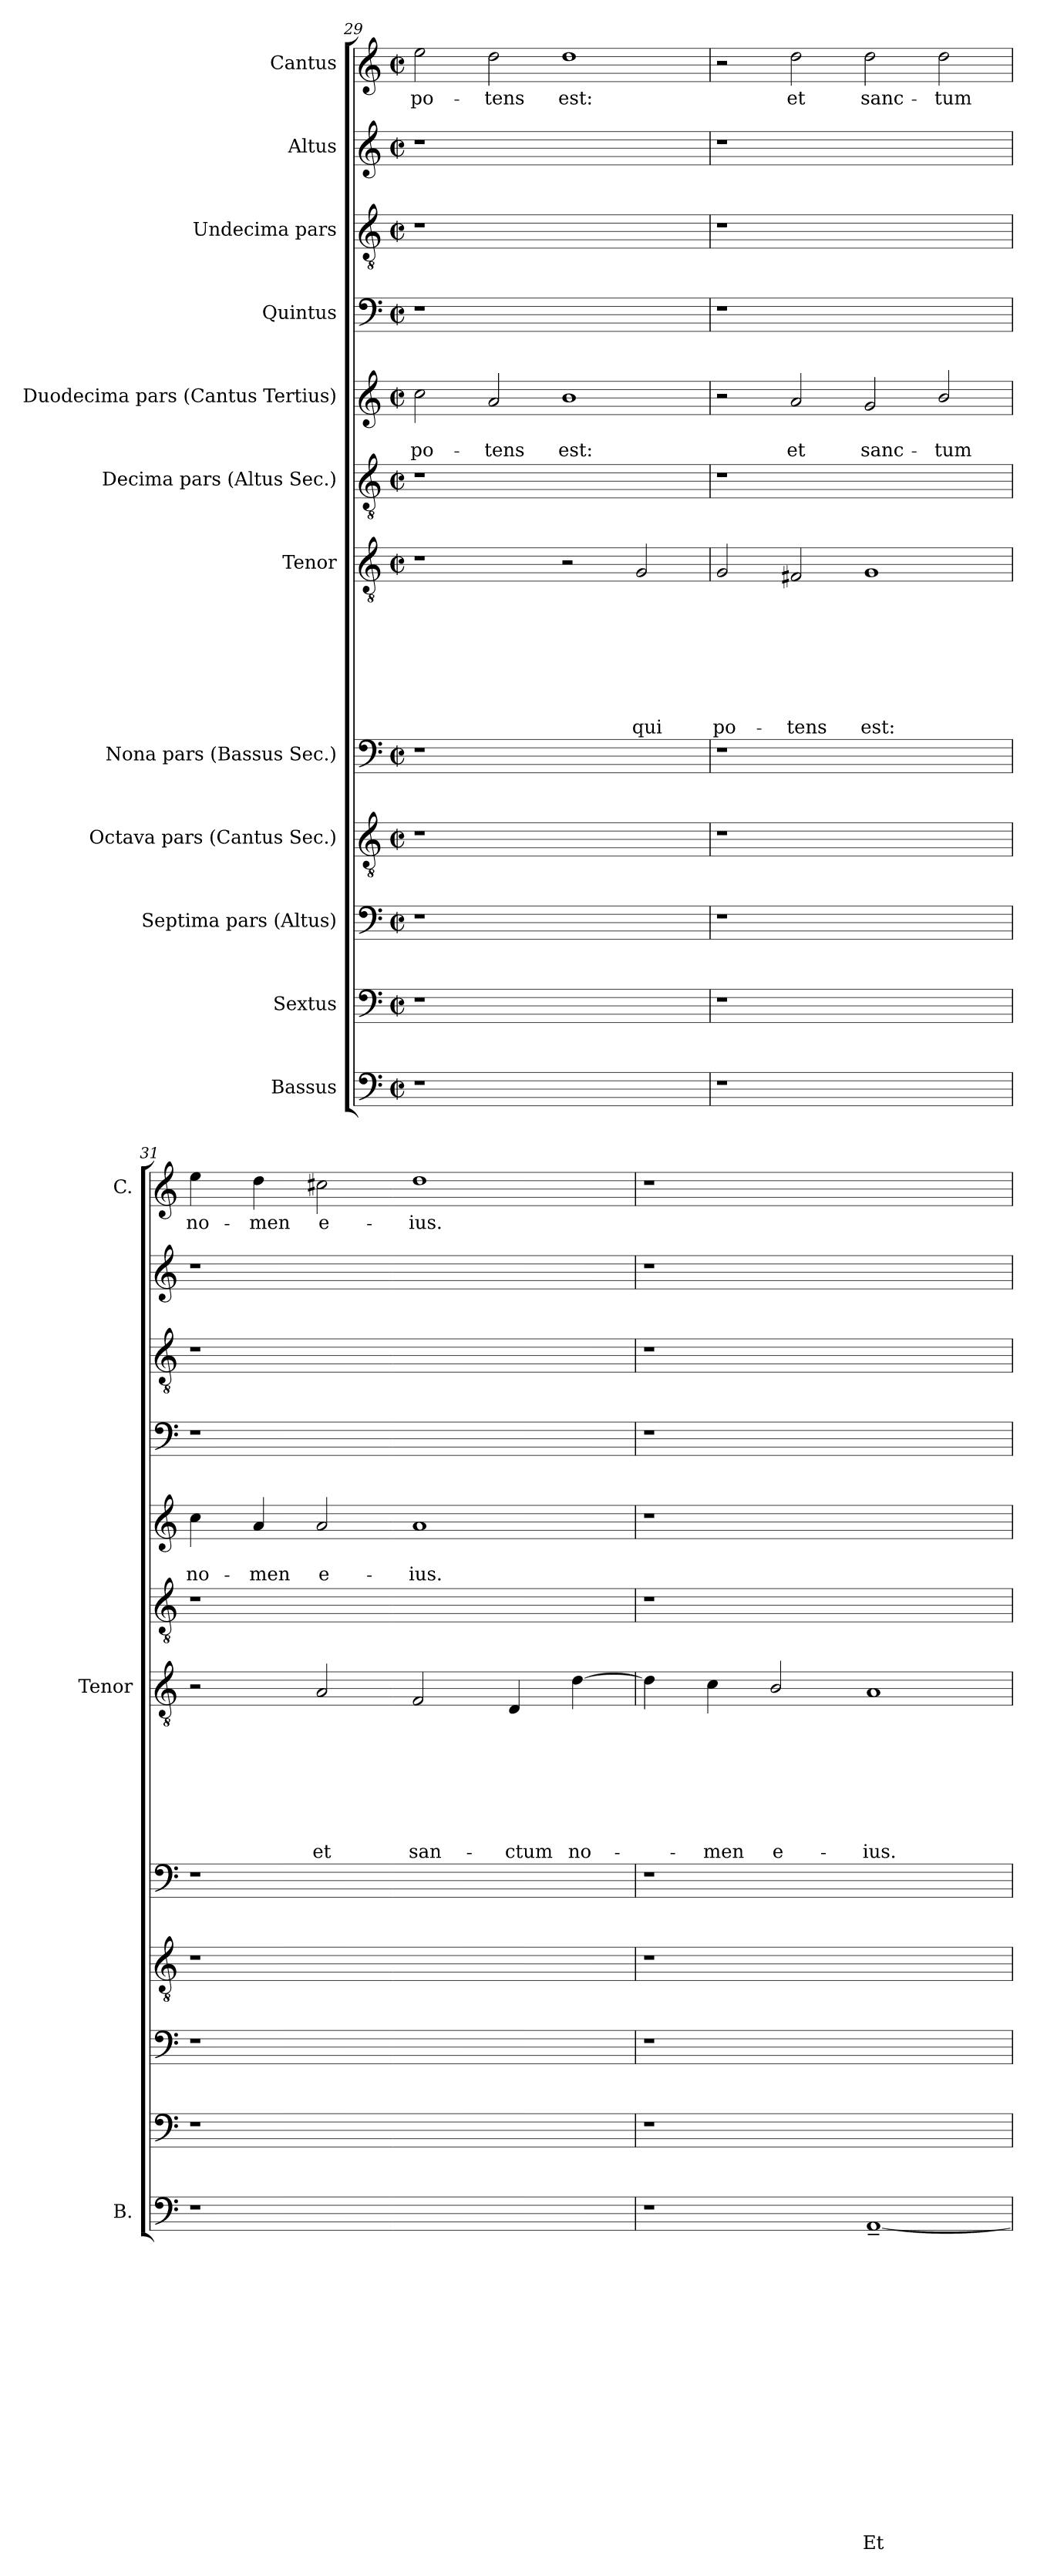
**kern	**text	**text	**text	**text	**text	**text	**text	**text	**text	**text	**text	**text	**text	**text	**text	**text	**text	**kern	**kern	**kern	**kern	**kern	**text	**text	**text	**text	**text	**text	**text	**text	**kern	**kern	**text	**text	**kern	**kern	**kern	**kern	**text
*part12	*part12	*part12	*part12	*part12	*part12	*part12	*part12	*part12	*part12	*part12	*part12	*part12	*part12	*part12	*part12	*part12	*part12	*part11	*part10	*part9	*part8	*part7	*part7	*part7	*part7	*part7	*part7	*part7	*part7	*part7	*part6	*part5	*part5	*part5	*part4	*part3	*part2	*part1	*part1
*staff12	*staff12	*staff12	*staff12	*staff12	*staff12	*staff12	*staff12	*staff12	*staff12	*staff12	*staff12	*staff12	*staff12	*staff12	*staff12	*staff12	*staff12	*staff11	*staff10	*staff9	*staff8	*staff7	*staff7	*staff7	*staff7	*staff7	*staff7	*staff7	*staff7	*staff7	*staff6	*staff5	*staff5	*staff5	*staff4	*staff3	*staff2	*staff1	*staff1
*I"Bassus	*	*	*	*	*	*	*	*	*	*	*	*	*	*	*	*	*	*I"Sextus	*I"Septima pars (Altus)	*I"Octava pars (Cantus Sec.)	*I"Nona pars (Bassus Sec.)	*I"Tenor	*	*	*	*	*	*	*	*	*I"Decima pars (Altus Sec.)	*I"Duodecima pars (Cantus Tertius)	*	*	*I"Quintus	*I"Undecima pars	*I"Altus	*I"Cantus	*
*I'B.	*	*	*	*	*	*	*	*	*	*	*	*	*	*	*	*	*	*	*	*	*	*I'Tenor	*	*	*	*	*	*	*	*	*	*	*	*	*	*	*	*I'C.	*
!!LO:PB:g=z
*clefF4	*	*	*	*	*	*	*	*	*	*	*	*	*	*	*	*	*	*clefF4	*clefF4	*clefGv2	*clefF4	*clefGv2	*	*	*	*	*	*	*	*	*clefGv2	*clefG2	*	*	*clefF4	*clefGv2	*clefG2	*clefG2	*
*k[]	*	*	*	*	*	*	*	*	*	*	*	*	*	*	*	*	*	*k[]	*k[]	*k[]	*k[]	*k[]	*	*	*	*	*	*	*	*	*k[]	*k[]	*	*	*k[]	*k[]	*k[]	*k[]	*
*C:	*	*	*	*	*	*	*	*	*	*	*	*	*	*	*	*	*	*C:	*C:	*C:	*C:	*C:	*	*	*	*	*	*	*	*	*C:	*C:	*	*	*C:	*C:	*C:	*C:	*
*M2/2	*	*	*	*	*	*	*	*	*	*	*	*	*	*	*	*	*	*M2/2	*M2/2	*M2/2	*M2/2	*M2/2	*	*	*	*	*	*	*	*	*M2/2	*M2/2	*	*	*M2/2	*M2/2	*M2/2	*M2/2	*
*met(c|)	*	*	*	*	*	*	*	*	*	*	*	*	*	*	*	*	*	*met(c|)	*met(c|)	*met(c|)	*met(c|)	*met(c|)	*	*	*	*	*	*	*	*	*met(c|)	*met(c|)	*	*	*met(c|)	*met(c|)	*met(c|)	*met(c|)	*
=29	=29	=29	=29	=29	=29	=29	=29	=29	=29	=29	=29	=29	=29	=29	=29	=29	=29	=29	=29	=29	=29	=29	=29	=29	=29	=29	=29	=29	=29	=29	=29	=29	=29	=29	=29	=29	=29	=29	=29
!LO:N:vis=1	!	!	!	!	!	!	!	!	!	!	!	!	!	!	!	!	!	!	!	!	!	!	!	!	!	!	!	!	!	!	!	!	!	!LO:LY:b	!	!	!	!	!LO:LY:b
1r	.	.	.	.	.	.	.	.	.	.	.	.	.	.	.	.	.	1r	1r	1r	1r	1r	.	.	.	.	.	.	.	.	1r	2cc\	.	po-	1r	1r	1r	2ee\	po-
!	!	!	!	!	!	!	!	!	!	!	!	!	!	!	!	!	!	!	!	!	!	!	!	!	!	!	!	!	!	!	!	!	!	!LO:LY:b	!	!	!	!	!LO:LY:b
.	.	.	.	.	.	.	.	.	.	.	.	.	.	.	.	.	.	.	.	.	.	.	.	.	.	.	.	.	.	.	.	2a/	.	-tens	.	.	.	2dd\	-tens
!	!	!	!	!	!	!	!	!	!	!	!	!	!	!	!	!	!	!	!	!	!	!	!	!	!	!	!	!	!	!	!	!	!	!LO:LY:b	!	!	!	!	!LO:LY:b
1ryy	.	.	.	.	.	.	.	.	.	.	.	.	.	.	.	.	.	1ryy	1ryy	1ryy	1ryy	2r	.	.	.	.	.	.	.	.	1ryy	1b	.	est:	1ryy	1ryy	1ryy	1dd	est:
!	!	!	!	!	!	!	!	!	!	!	!	!	!	!	!	!	!	!	!	!	!	!	!	!	!	!	!	!	!	!LO:LY:b	!	!	!	!	!	!	!	!	!
.	.	.	.	.	.	.	.	.	.	.	.	.	.	.	.	.	.	.	.	.	.	2G/	.	.	.	.	.	.	.	qui	.	.	.	.	.	.	.	.	.
=30	=30	=30	=30	=30	=30	=30	=30	=30	=30	=30	=30	=30	=30	=30	=30	=30	=30	=30	=30	=30	=30	=30	=30	=30	=30	=30	=30	=30	=30	=30	=30	=30	=30	=30	=30	=30	=30	=30	=30
!LO:N:vis=1	!	!	!	!	!	!	!	!	!	!	!	!	!	!	!	!	!	!	!	!	!	!	!	!	!	!	!	!	!	!LO:LY:b	!	!	!	!	!	!	!	!	!
1r	.	.	.	.	.	.	.	.	.	.	.	.	.	.	.	.	.	1r	1r	1r	1r	2G/	.	.	.	.	.	.	.	po-	1r	2r	.	.	1r	1r	1r	2r	.
!	!	!	!	!	!	!	!	!	!	!	!	!	!	!	!	!	!	!	!	!	!	!	!	!	!	!	!	!	!	!LO:LY:b	!	!	!	!LO:LY:b	!	!	!	!	!LO:LY:b
.	.	.	.	.	.	.	.	.	.	.	.	.	.	.	.	.	.	.	.	.	.	2F#X/	.	.	.	.	.	.	.	-tens	.	2a/	.	et	.	.	.	2dd\	et
!	!	!	!	!	!	!	!	!	!	!	!	!	!	!	!	!	!	!	!	!	!	!	!	!	!	!	!	!	!	!LO:LY:b	!	!	!	!LO:LY:b	!	!	!	!	!LO:LY:b
1ryy	.	.	.	.	.	.	.	.	.	.	.	.	.	.	.	.	.	1ryy	1ryy	1ryy	1ryy	1G	.	.	.	.	.	.	.	est:	1ryy	2g/	.	sanc-	1ryy	1ryy	1ryy	2dd\	sanc-
!	!	!	!	!	!	!	!	!	!	!	!	!	!	!	!	!	!	!	!	!	!	!	!	!	!	!	!	!	!	!	!	!	!	!LO:LY:b	!	!	!	!	!LO:LY:b
.	.	.	.	.	.	.	.	.	.	.	.	.	.	.	.	.	.	.	.	.	.	.	.	.	.	.	.	.	.	.	.	2b/	.	-tum	.	.	.	2dd\	-tum
=31	=31	=31	=31	=31	=31	=31	=31	=31	=31	=31	=31	=31	=31	=31	=31	=31	=31	=31	=31	=31	=31	=31	=31	=31	=31	=31	=31	=31	=31	=31	=31	=31	=31	=31	=31	=31	=31	=31	=31
!LO:N:vis=1	!	!	!	!	!	!	!	!	!	!	!	!	!	!	!	!	!	!	!	!	!	!	!	!	!	!	!	!	!	!	!	!	!	!LO:LY:b	!	!	!	!	!LO:LY:b
1r	.	.	.	.	.	.	.	.	.	.	.	.	.	.	.	.	.	1r	1r	1r	1r	2r	.	.	.	.	.	.	.	.	1r	4cc\	.	no-	1r	1r	1r	4ee\	no-
!	!	!	!	!	!	!	!	!	!	!	!	!	!	!	!	!	!	!	!	!	!	!	!	!	!	!	!	!	!	!	!	!	!	!LO:LY:b	!	!	!	!	!LO:LY:b
.	.	.	.	.	.	.	.	.	.	.	.	.	.	.	.	.	.	.	.	.	.	.	.	.	.	.	.	.	.	.	.	4a/	.	-men	.	.	.	4dd\	-men
!	!	!	!	!	!	!	!	!	!	!	!	!	!	!	!	!	!	!	!	!	!	!	!	!	!	!	!	!	!	!LO:LY:b	!	!	!	!LO:LY:b	!	!	!	!	!LO:LY:b
.	.	.	.	.	.	.	.	.	.	.	.	.	.	.	.	.	.	.	.	.	.	2A/	.	.	.	.	.	.	.	et	.	2a/	.	e-	.	.	.	2cc#X\	e-
!	!	!	!	!	!	!	!	!	!	!	!	!	!	!	!	!	!	!	!	!	!	!	!	!	!	!	!	!	!	!LO:LY:b	!	!	!	!LO:LY:b	!	!	!	!	!LO:LY:b
1ryy	.	.	.	.	.	.	.	.	.	.	.	.	.	.	.	.	.	1ryy	1ryy	1ryy	1ryy	2F/	.	.	.	.	.	.	.	san-	1ryy	1a	.	-ius.	1ryy	1ryy	1ryy	1dd	-ius.
!	!	!	!	!	!	!	!	!	!	!	!	!	!	!	!	!	!	!	!	!	!	!	!	!	!	!	!	!	!	!LO:LY:b	!	!	!	!	!	!	!	!	!
.	.	.	.	.	.	.	.	.	.	.	.	.	.	.	.	.	.	.	.	.	.	4D/	.	.	.	.	.	.	.	-ctum	.	.	.	.	.	.	.	.	.
!	!	!	!	!	!	!	!	!	!	!	!	!	!	!	!	!	!	!	!	!	!	!	!	!	!	!	!	!	!	!LO:LY:b	!	!	!	!	!	!	!	!	!
.	.	.	.	.	.	.	.	.	.	.	.	.	.	.	.	.	.	.	.	.	.	[>4d\	.	.	.	.	.	.	.	no-	.	.	.	.	.	.	.	.	.
=32	=32	=32	=32	=32	=32	=32	=32	=32	=32	=32	=32	=32	=32	=32	=32	=32	=32	=32	=32	=32	=32	=32	=32	=32	=32	=32	=32	=32	=32	=32	=32	=32	=32	=32	=32	=32	=32	=32	=32
!	!	!	!	!	!	!	!	!	!	!	!	!	!	!	!	!	!	!	!	!	!	!	!	!	!	!	!	!	!	!	!	!LO:N:vis=1	!	!	!	!	!	!LO:N:vis=1	!
1r	.	.	.	.	.	.	.	.	.	.	.	.	.	.	.	.	.	1r	1r	1r	1r	4d\]	.	.	.	.	.	.	.	.	1r	1r	.	.	1r	1r	1r	1r	.
!	!	!	!	!	!	!	!	!	!	!	!	!	!	!	!	!	!	!	!	!	!	!	!	!	!	!	!	!	!	!LO:LY:b	!	!	!	!	!	!	!	!	!
.	.	.	.	.	.	.	.	.	.	.	.	.	.	.	.	.	.	.	.	.	.	4c\	.	.	.	.	.	.	.	-men	.	.	.	.	.	.	.	.	.
!	!	!	!	!	!	!	!	!	!	!	!	!	!	!	!	!	!	!	!	!	!	!	!	!	!	!	!	!	!	!LO:LY:b	!	!	!	!	!	!	!	!	!
.	.	.	.	.	.	.	.	.	.	.	.	.	.	.	.	.	.	.	.	.	.	2B/	.	.	.	.	.	.	.	e-	.	.	.	.	.	.	.	.	.
!	!	!	!	!	!	!	!	!	!	!	!	!	!	!	!	!	!LO:LY:b	!	!	!	!	!	!	!	!	!	!	!	!	!LO:LY:b	!	!	!	!	!	!	!	!	!
[<1AA~<	.	.	.	.	.	.	.	.	.	.	.	.	.	.	.	.	Et	1ryy	1ryy	1ryy	1ryy	1A	.	.	.	.	.	.	.	-ius.	1ryy	1ryy	.	.	1ryy	1ryy	1ryy	1ryy	.
=	=	=	=	=	=	=	=	=	=	=	=	=	=	=	=	=	=	=	=	=	=	=	=	=	=	=	=	=	=	=	=	=	=	=	=	=	=	=	=
*-	*-	*-	*-	*-	*-	*-	*-	*-	*-	*-	*-	*-	*-	*-	*-	*-	*-	*-	*-	*-	*-	*-	*-	*-	*-	*-	*-	*-	*-	*-	*-	*-	*-	*-	*-	*-	*-	*-	*-
